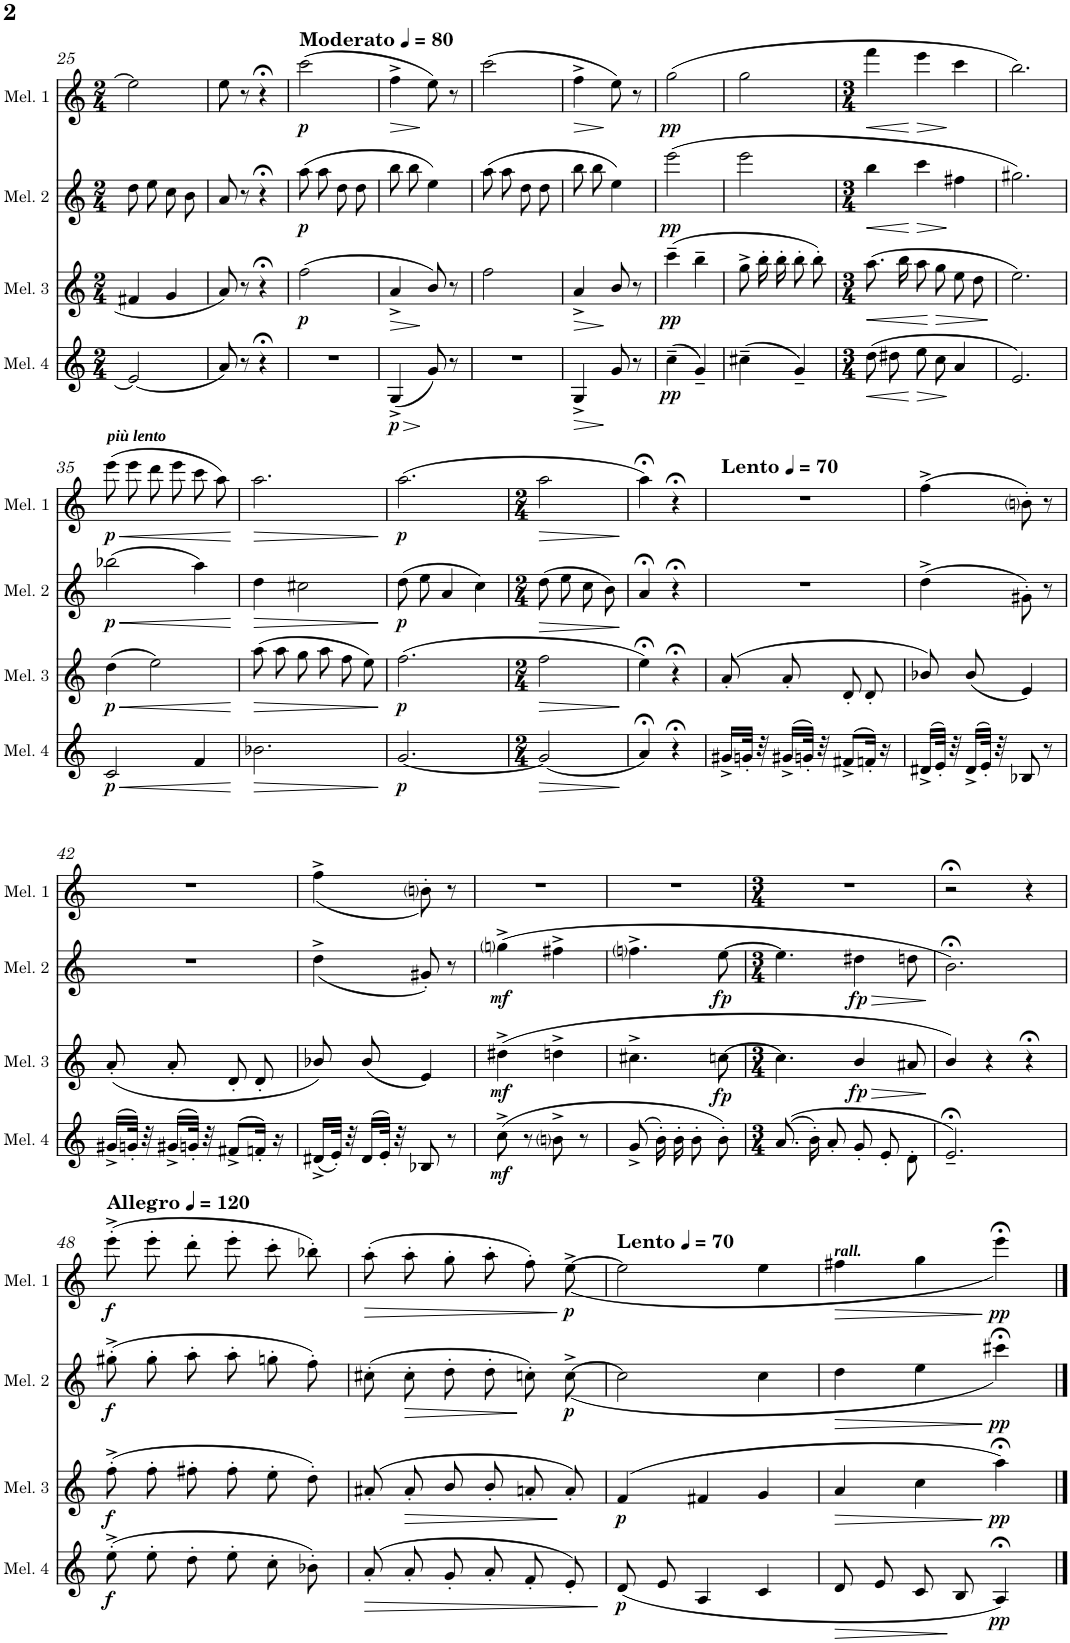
**kern	**dynam	**kern	**dynam	**kern	**dynam	**kern	**dynam
*part4	*part4	*part3	*part3	*part2	*part2	*part1	*part1
*staff4	*staff4	*staff3	*staff3	*staff2	*staff2	*staff1	*staff1
*I"Melodica 4	*	*I"Melodica 3	*	*I"Melodica 2	*	*I"Melodica 1	*
*I'Mel. 4	*	*I'Mel. 3	*	*I'Mel. 2	*	*I'Mel. 1	*
!!LO:PB:g=z
*clefG2	*	*clefG2	*	*clefG2	*	*clefG2	*
*k[]	*	*k[]	*	*k[]	*	*k[]	*
*M2/4	*	*M2/4	*	*M2/4	*	*M2/4	*
=25	=25	=25	=25	=25	=25	=25	=25
(2e/]	.	4f#X/	.	8dd\L	.	2ee\]	.
.	.	.	.	8ee\J	.	.	.
.	.	4g/	.	8cc\L	.	.	.
.	.	.	.	8b\J	.	.	.
=26	=26	=26	=26	=26	=26	=26	=26
8a/)	.	8a/	.	8a/	.	8ee\	.
8r	.	8r	.	8r	.	8r	.
4r;<	.	4r;<	.	4r;<	.	4r;<	.
=27	=27	=27	=27	=27	=27	=27	=27
*	*	*	*	*	*	*MM80	*
!	!	!	!	!	!	!LO:TX:a:B:t=Moderato	!
!	!	!	!LO:DY:b	!	!LO:DY:b	!	!LO:DY:b
2r	.	(>2ff\	p	(8aa\L	p	(>2ccc\	p
.	.	.	.	8aa\J	.	.	.
.	.	.	.	8dd\L	.	.	.
.	.	.	.	8dd\J	.	.	.
=28	=28	=28	=28	=28	=28	=28	=28
!	!LO:HP:b	!	!LO:HP:b	!	!	!	!LO:HP:b
!	!LO:DY:n=1:b	!	!	!	!	!	!
(<4G^/	> p	4a^/	>	8bb\L	.	4ff^\	>
.	.	.	.	8bb\J	.	.	.
8g/)	]	8b/)	]	4ee\)	.	8ee\)	]
8r	.	8r	.	.	.	8r	.
=29	=29	=29	=29	=29	=29	=29	=29
2r	.	2ff\	.	(>8aa\L	.	(>2ccc\	.
.	.	.	.	8aa\J	.	.	.
.	.	.	.	8dd\L	.	.	.
.	.	.	.	8dd\J	.	.	.
=30	=30	=30	=30	=30	=30	=30	=30
!	!LO:HP:b	!	!LO:HP:b	!	!	!	!LO:HP:b
4G^/	>	4a^/	>	8bb\L	.	4ff^\	>
.	.	.	.	8bb\J	.	.	.
8g/	]	8b/	]	4ee\)	.	8ee\)	]
8r	.	8r	.	.	.	8r	.
=31	=31	=31	=31	=31	=31	=31	=31
!	!LO:DY:b	!	!LO:DY:b	!	!LO:DY:b	!	!LO:DY:b
(>4cc~\	pp	(>4ccc~\	pp	(2eee\	pp	(2gg\	pp
4g~/)	.	4bb~\	.	.	.	.	.
=32	=32	=32	=32	=32	=32	=32	=32
(>4cc#X~\	.	8gg^\L	.	2eee\	.	2gg\	.
.	.	16bb'\L	.	.	.	.	.
.	.	16bb'\JJ	.	.	.	.	.
4g~/)	.	8bb'\L	.	.	.	.	.
.	.	8bb'\J)	.	.	.	.	.
=33	=33	=33	=33	=33	=33	=33	=33
*M3/4	*	*M3/4	*	*M3/4	*	*M3/4	*
!	!LO:HP:b	!	!LO:HP:b	!	!LO:HP:b	!	!LO:HP:b
(8dd\	<	(8.aa\L	<	4bb\	<	4fff\	<
8dd#X\	.	.	.	.	.	.	.
.	.	16bb\Jk	.	.	.	.	.
!	!LO:HP:n=1:b	!	!	!	!LO:HP:n=1:b	!	!LO:HP:n=1:b
8ee\	[ >	8aa\L	.	4ccc\	[ >	4eee\	[ >
!	!	!	!LO:HP:n=1:b	!	!	!	!
8cc\	.	8gg\J	[ >	.	.	.	.
4a/	]	8ee\L	.	4ff#X\	]	4ccc\	]
.	.	8dd\J	.	.	.	.	.
.	.	.	]	.	.	.	.
=34	=34	=34	=34	=34	=34	=34	=34
2.e/)	.	2.ee\)	.	2.gg#X\)	.	2.bb\)	.
!!LO:LB:g=z
=35	=35	=35	=35	=35	=35	=35	=35
!	!	!	!	!	!	!LO:TX:a:Bi:t=più lento	!
!	!LO:HP:b	!	!LO:HP:b	!	!LO:HP:b	!	!LO:HP:b
!	!LO:DY:n=1:b	!	!LO:DY:n=1:b	!	!LO:DY:n=1:b	!	!LO:DY:n=1:b
2c/	< p	(>4dd\	< p	(>2bb-X\	< p	(8eee\L	< p
.	.	.	.	.	.	8eee\J	.
.	.	2ee\)	.	.	.	8ddd\L	.
.	.	.	.	.	.	8eee\J	.
4f/	.	.	.	4aa\)	.	8ccc\L	.
.	.	.	.	.	.	8aa\J)	.
.	[	.	[	.	[	.	[
=36	=36	=36	=36	=36	=36	=36	=36
!	!LO:HP:b	!	!LO:HP:b	!	!LO:HP:b	!	!LO:HP:b
2.b-X\	>	(8aa\L	>	4dd\	>	2.aa\	>
.	.	8aa\J	.	.	.	.	.
.	.	8gg\L	.	2cc#X\	.	.	.
.	.	8aa\J	.	.	.	.	.
.	.	8ff\L	.	.	.	.	.
.	.	8ee\J)	.	.	.	.	.
.	]	.	]	.	]	.	]
=37	=37	=37	=37	=37	=37	=37	=37
!	!LO:DY:b	!	!LO:DY:b	!	!LO:DY:b	!	!LO:DY:b
[2.g/	p	(2.ff\	p	(>8dd\L	p	(2.aa\	p
.	.	.	.	8ee\J	.	.	.
.	.	.	.	4a/	.	.	.
.	.	.	.	4cc\)	.	.	.
=38	=38	=38	=38	=38	=38	=38	=38
*M2/4	*	*M2/4	*	*M2/4	*	*M2/4	*
!	!LO:HP:b	!	!LO:HP:b	!	!LO:HP:b	!	!LO:HP:b
(2g/]	>	2ff\	>	(>8dd\L	>	2aa\	>
.	.	.	.	8ee\J	.	.	.
.	.	.	.	8cc\L	.	.	.
.	.	.	.	8b\J)	.	.	.
.	]	.	]	.	]	.	]
=39	=39	=39	=39	=39	=39	=39	=39
4a;</)	.	4ee;<\)	.	4a;</	.	4aa;<\)	.
4r;<	.	4r;<	.	4r;<	.	4r;<	.
=40	=40	=40	=40	=40	=40	=40	=40
*	*	*	*	*	*	*MM70	*
!	!	!	!	!	!	!LO:TX:a:B:t=Lento	!
16g#X^/LL	.	(>8a'/L	.	2r	.	2r	.
32gn'/JJk	.	.	.	.	.	.	.
32r	.	.	.	.	.	.	.
(>16g#X^/LL	.	8a'/J	.	.	.	.	.
32gn'/JJk)	.	.	.	.	.	.	.
32r	.	.	.	.	.	.	.
(>8f#X^/L	.	8d'/L	.	.	.	.	.
16fn'/Jk)	.	8d'/J	.	.	.	.	.
16r	.	.	.	.	.	.	.
=41	=41	=41	=41	=41	=41	=41	=41
(>16d#X^/LL	.	8b-X/L)	.	(>4dd^\	.	(4ff^\	.
32e'/JJk)	.	.	.	.	.	.	.
32r	.	.	.	.	.	.	.
(>16d#^/LL	.	(<8b-/J	.	.	.	.	.
32e'/JJk)	.	.	.	.	.	.	.
32r	.	.	.	.	.	.	.
8B-X/	.	4e/)	.	8g#X'\)	.	8bni'\)	.
8r	.	.	.	8r	.	8r	.
!!LO:LB:g=z
=42	=42	=42	=42	=42	=42	=42	=42
(>16g#X^/LL	.	(<8a'/L	.	2r	.	2r	.
32gn'/JJk)	.	.	.	.	.	.	.
32r	.	.	.	.	.	.	.
(>16g#X^/LL	.	8a'/J	.	.	.	.	.
32gn'/JJk)	.	.	.	.	.	.	.
32r	.	.	.	.	.	.	.
(>8f#X^/L	.	8d'/L	.	.	.	.	.
16fn'/Jk)	.	8d'/J	.	.	.	.	.
16r	.	.	.	.	.	.	.
=43	=43	=43	=43	=43	=43	=43	=43
(16d#X^/LL	.	8b-X/L)	.	(<4dd^\	.	(<4ff^\	.
32e'/JJk)	.	.	.	.	.	.	.
32r	.	.	.	.	.	.	.
(>16d#/LL	.	(<8b-/J	.	.	.	.	.
32e'/JJk)	.	.	.	.	.	.	.
32r	.	.	.	.	.	.	.
8B-X/	.	4e/)	.	8g#X'/)	.	8bni'\)	.
8r	.	.	.	8r	.	8r	.
=44	=44	=44	=44	=44	=44	=44	=44
!	!LO:DY:b	!	!LO:DY:b	!	!LO:DY:b	!	!
(8cc^\	mf	(4dd#X^\	mf	(4ggni^\	mf	2r	.
8r	.	.	.	.	.	.	.
8bni^\	.	4ddn^\	.	4ff#X^\	.	.	.
8r	.	.	.	.	.	.	.
=45	=45	=45	=45	=45	=45	=45	=45
(8g^/	.	4.cc#X^\	.	4.ffni^\	.	2r	.
16b'\)	.	.	.	.	.	.	.
16b'\	.	.	.	.	.	.	.
8b'\	.	.	.	.	.	.	.
!	!	!	!LO:DY:b	!	!LO:DY:b	!	!
8b'\)	.	[8ccn\	fp	[8ee\	fp	.	.
=46	=46	=46	=46	=46	=46	=46	=46
*M3/4	*	*M3/4	*	*M3/4	*	*M3/4	*
((8.a/	.	4.cc\]	.	4.ee\]	.	2.r	.
16b'\)	.	.	.	.	.	.	.
8a'/	.	.	.	.	.	.	.
!	!	!	!LO:HP:b	!	!LO:HP:b	!	!
!	!	!	!LO:DY:n=1:b	!	!LO:DY:n=1:b	!	!
8g'/	.	4b/	> fp	4dd#X\	> fp	.	.
8e'/	.	.	.	.	.	.	.
8d'\	.	8a#X/	.	8ddn\	.	.	.
.	.	.	]	.	]	.	.
=47	=47	=47	=47	=47	=47	=47	=47
2.e;<~/)	.	4b/)	.	2.b;<\)	.	2r;<	.
.	.	4r	.	.	.	.	.
.	.	4r;<	.	.	.	4r	.
!!LO:LB:g=z
=48	=48	=48	=48	=48	=48	=48	=48
*	*	*	*	*	*	*MM120	*
!	!	!	!	!	!	!LO:TX:a:B:t=Allegro	!
!	!LO:DY:b	!	!LO:DY:b	!	!LO:DY:b	!	!LO:DY:b
(>8ee'^\	f	(>8ff'^\L	f	(>8gg#X'^\L	f	(>8eee'^\L	f
8ee'\	.	8ff'\J	.	8gg#'\J	.	8eee'\J	.
8dd'\	.	8ff#X'\L	.	8aa'\L	.	8ddd'\L	.
8ee'\	.	8ff#'\J	.	8aa'\J	.	8eee'\J	.
8cc'\	.	8ee'\L	.	8ggn'\L	.	8ccc'\L	.
8b-X'\)	.	8dd'\J)	.	8ff'\J)	.	8bb-X'\J)	.
=49	=49	=49	=49	=49	=49	=49	=49
!	!LO:HP:b	!	!	!	!	!	!LO:HP:b
(>8a'/	>	(>8a#X'/L	.	(>8cc#X'\L	.	(>8aa'\L	>
!	!	!	!LO:HP:b	!	!LO:HP:b	!	!
8a'/	.	8a#'/J	>	8cc#'\J	>	8aa'\J	.
8g'/	.	8b/L	.	8dd'\L	.	8gg'\L	.
8a'/	.	8b'/J	.	8dd'\J	.	8aa'\J	.
8f'/	.	8an'/L	.	8ccn'\L)	]	8ff'\L)	.
!	!	!	!	!	!LO:DY:b	!	!LO:DY:n=1:b
8e'/)	.	8a'/J)	]	(<[8cc^\J	p	(<[8ee^\J	] p
.	]	.	.	.	.	.	.
=50	=50	=50	=50	=50	=50	=50	=50
*	*	*	*	*	*	*MM70	*
!	!	!	!	!	!	!LO:TX:a:B:t=Lento	!
!	!LO:DY:b	!	!LO:DY:b	!	!	!	!
(<8d/	p	(>4f/	p	2cc\]	.	2ee\]	.
8e/	.	.	.	.	.	.	.
4A/	.	4f#X/	.	.	.	.	.
4c/	.	4g/	.	4cc\	.	4ee\	.
=51	=51	=51	=51	=51	=51	=51	=51
!	!	!	!	!	!	!LO:TX:a:Bi:t=rall.	!
!	!LO:HP:b	!	!LO:HP:b	!	!LO:HP:b	!	!LO:HP:b
8d/	>	4a/	>	4dd\	>	4ff#X\	>
8e/	.	.	.	.	.	.	.
8c/	.	4cc\	.	4ee\	.	4gg\	.
8B/	]	.	.	.	.	.	.
!	!LO:DY:b	!	!LO:DY:n=1:b	!	!LO:DY:n=1:b	!	!LO:DY:n=1:b
4A;</)	pp	4aa;<\)	] pp	4ccc#X;<\)	] pp	4eee;<\)	] pp
==	==	==	==	==	==	==	==
*-	*-	*-	*-	*-	*-	*-	*-
